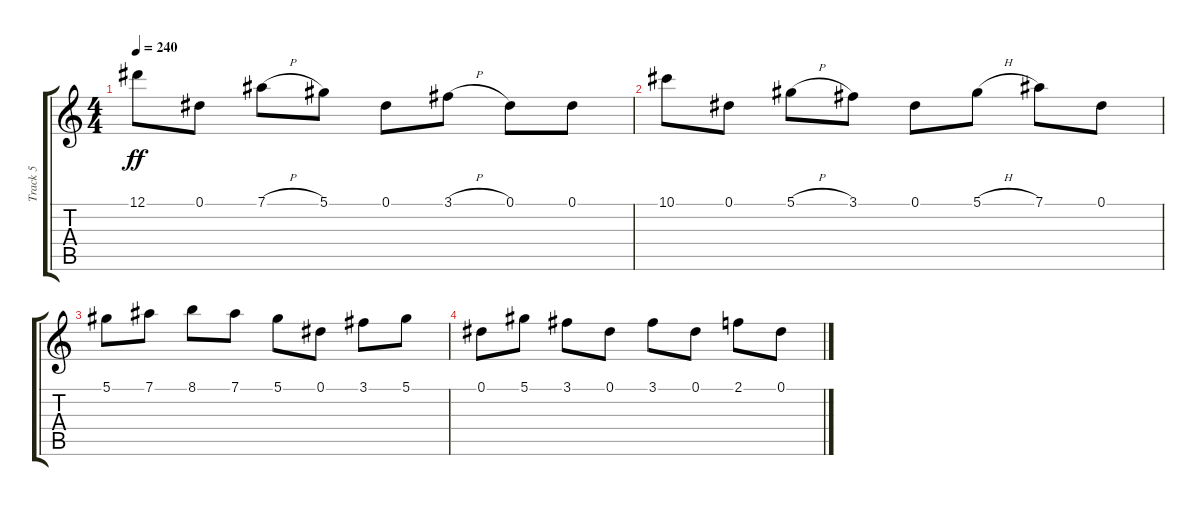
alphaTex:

\track ("Track 5" "Track 5") {instrument overdrivenguitar}
\staff {score tabs}
\tuning (Eb4 Bb3 Gb3 Db3 Ab2 Db2) {hide}
\ts (4 4)
\tempo 240
\clef g2
\ks c
12.1.8{dy ff} 0.1.8 7.1{h}.8 5.1.8 0.1.8 3.1{h}.8 0.1.8 0.1.8 |
10.1.8 0.1.8 5.1{h}.8 3.1.8 0.1.8 5.1{h}.8 7.1.8 0.1.8 |
5.1.8 7.1.8 8.1.8 7.1.8 5.1.8 0.1.8 3.1.8 5.1.8 |
0.1.8 5.1.8 3.1.8 0.1.8 3.1.8 0.1.8 2.1.8 0.1.8
